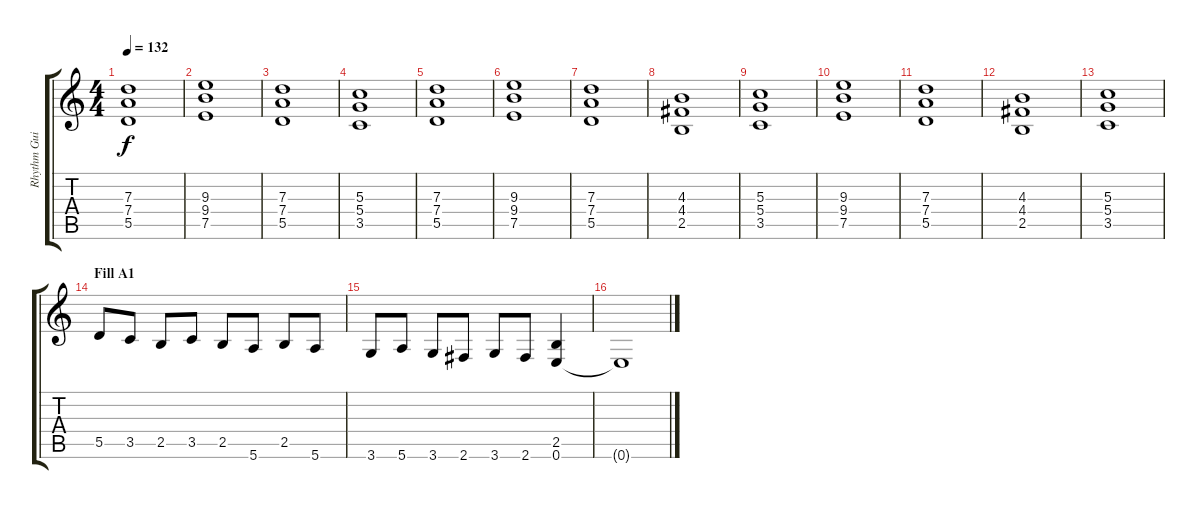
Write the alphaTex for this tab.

\track ("Rhythm Guitar(s)" "Rhythm Gui") {instrument overdrivenguitar}
\staff {score tabs}
\tuning (E4 B3 G3 D3 A2 E2) {hide}
\ts (4 4)
\tempo 132
\clef g2
\ks c
(7.3 7.4 5.5).1{dy f} |
(9.3 9.4 7.5).1 |
(7.3 7.4 5.5).1 |
(5.3 5.4 3.5).1 |
(7.3 7.4 5.5).1 |
(9.3 9.4 7.5).1 |
(7.3 7.4 5.5).1 |
(4.3 4.4 2.5).1 |
(5.3 5.4 3.5).1 |
(9.3 9.4 7.5).1 |
(7.3 7.4 5.5).1 |
(4.3 4.4 2.5).1 |
(5.3 5.4 3.5).1 |
\section ("" "Fill A1")
5.5.8 3.5.8 2.5.8 3.5.8 2.5.8 5.6.8 2.5.8 5.6.8 |
3.6.8 5.6.8 3.6.8 2.6.8 3.6.8 2.6.8 (2.5 0.6).4 |
0.6{t}.1
